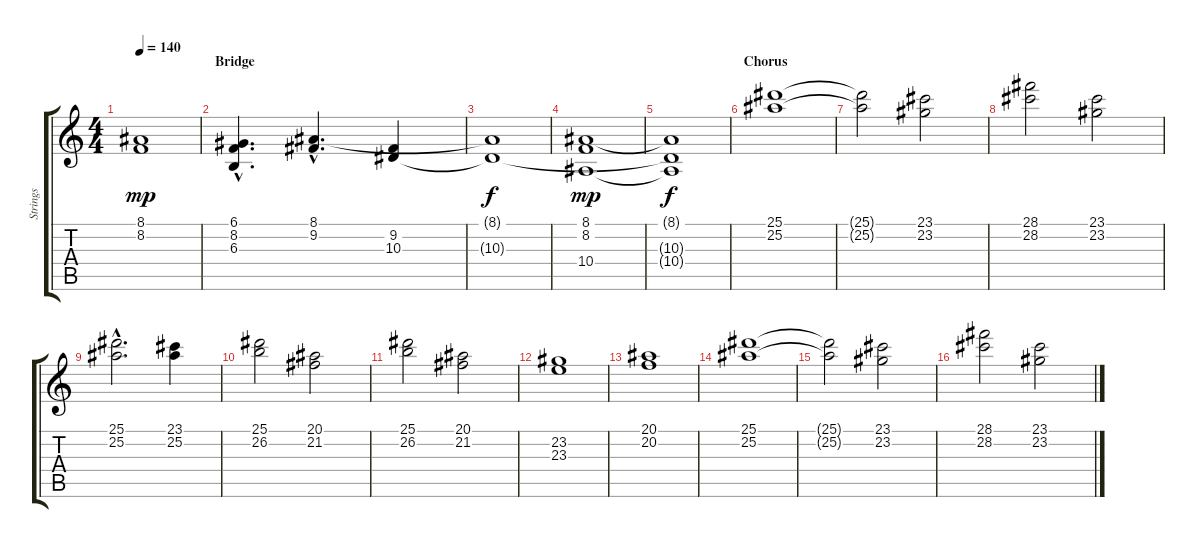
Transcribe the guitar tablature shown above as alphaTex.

\track ("Strings" "Strings") {instrument stringensemble1}
\staff {score tabs}
\tuning (D4 A3 F3 C3 G2 D2) {hide}
\ts (4 4)
\tempo 140
\clef g2
\ks c
(8.1 8.2).1{dy mp} |
\section ("" "Bridge")
(6.1{hac} 8.2{hac} 6.3).4{d} (8.1{hac} 9.2{hac}).4{d} (9.2 10.3).4 |
(8.1{t} 10.3{t}).1{dy f} |
(8.1 8.2 10.4).1{dy mp} |
(8.1{t} 10.3{t} 10.4{t}).1{dy f} |
\section ("" "Chorus")
(25.1 25.2).1{volume 9} |
(25.1{t} 25.2{t}).2 (23.1 23.2).2 |
(28.1 28.2).2 (23.1 23.2).2 |
(25.1{hac} 25.2{hac}).2{d} (23.1 25.2).4 |
(25.1 26.2).2 (20.1 21.2).2 |
(25.1 26.2).2 (20.1 21.2).2 |
(23.2 23.3).1 |
(20.1 20.2).1 |
(25.1 25.2).1 |
(25.1{t} 25.2{t}).2 (23.1 23.2).2 |
(28.1 28.2).2 (23.1 23.2).2
